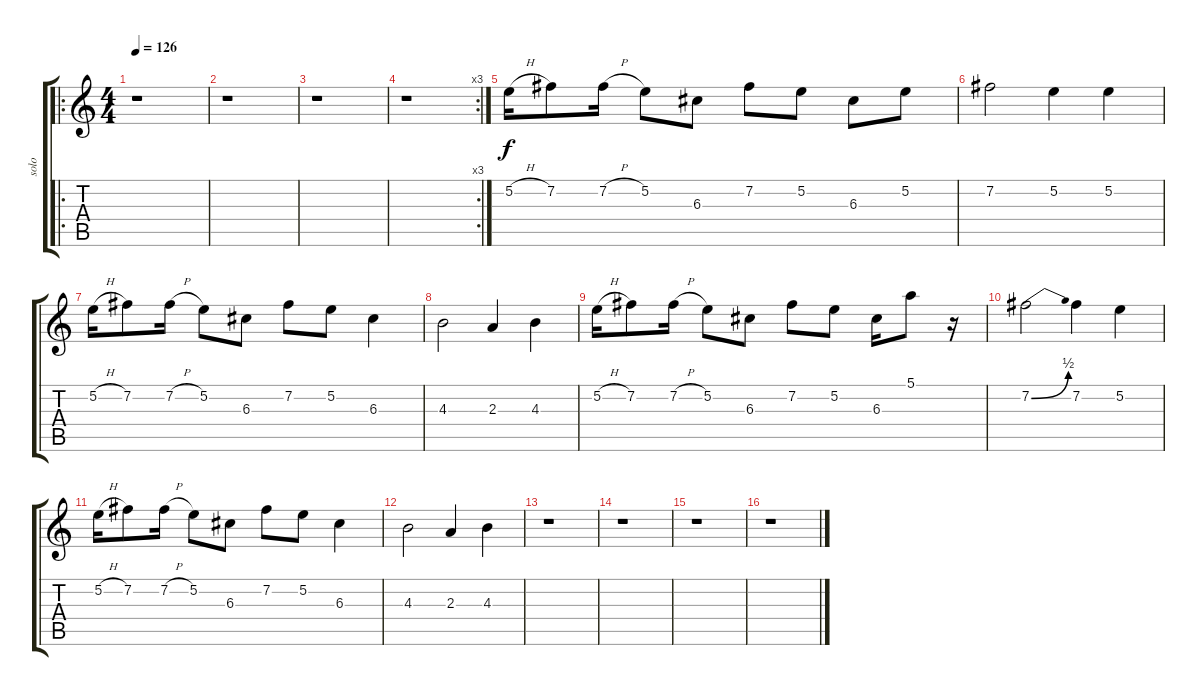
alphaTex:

\track ("solo" "solo") {instrument electricguitarclean}
\staff {score tabs}
\tuning (E4 B3 G3 D3 A2 E2) {hide}
\ro
\ts (4 4)
\tempo 126
\clef g2
\ks c
r.1{dy f instrument electricguitarclean} |
r.1 |
r.1 |
\rc 3
r.1 |
5.2{h}.16 7.2.8 7.2{h}.16 5.2.8 6.3.8 7.2.8 5.2.8 6.3.8 5.2.8 |
7.2.2 5.2.4 5.2.4 |
5.2{h}.16 7.2.8 7.2{h}.16 5.2.8 6.3.8 7.2.8 5.2.8 6.3.4 |
4.3.2 2.3.4 4.3.4 |
5.2{h}.16 7.2.8 7.2{h}.16 5.2.8 6.3.8 7.2.8 5.2.8 6.3.16 5.1.8 r.16 |
7.2{be (bend 0 0 60 2)}.2 7.2.4 5.2.4 |
5.2{h}.16 7.2.8 7.2{h}.16 5.2.8 6.3.8 7.2.8 5.2.8 6.3.4 |
4.3.2 2.3.4 4.3.4 |
r.1 |
r.1 |
r.1 |
r.1
